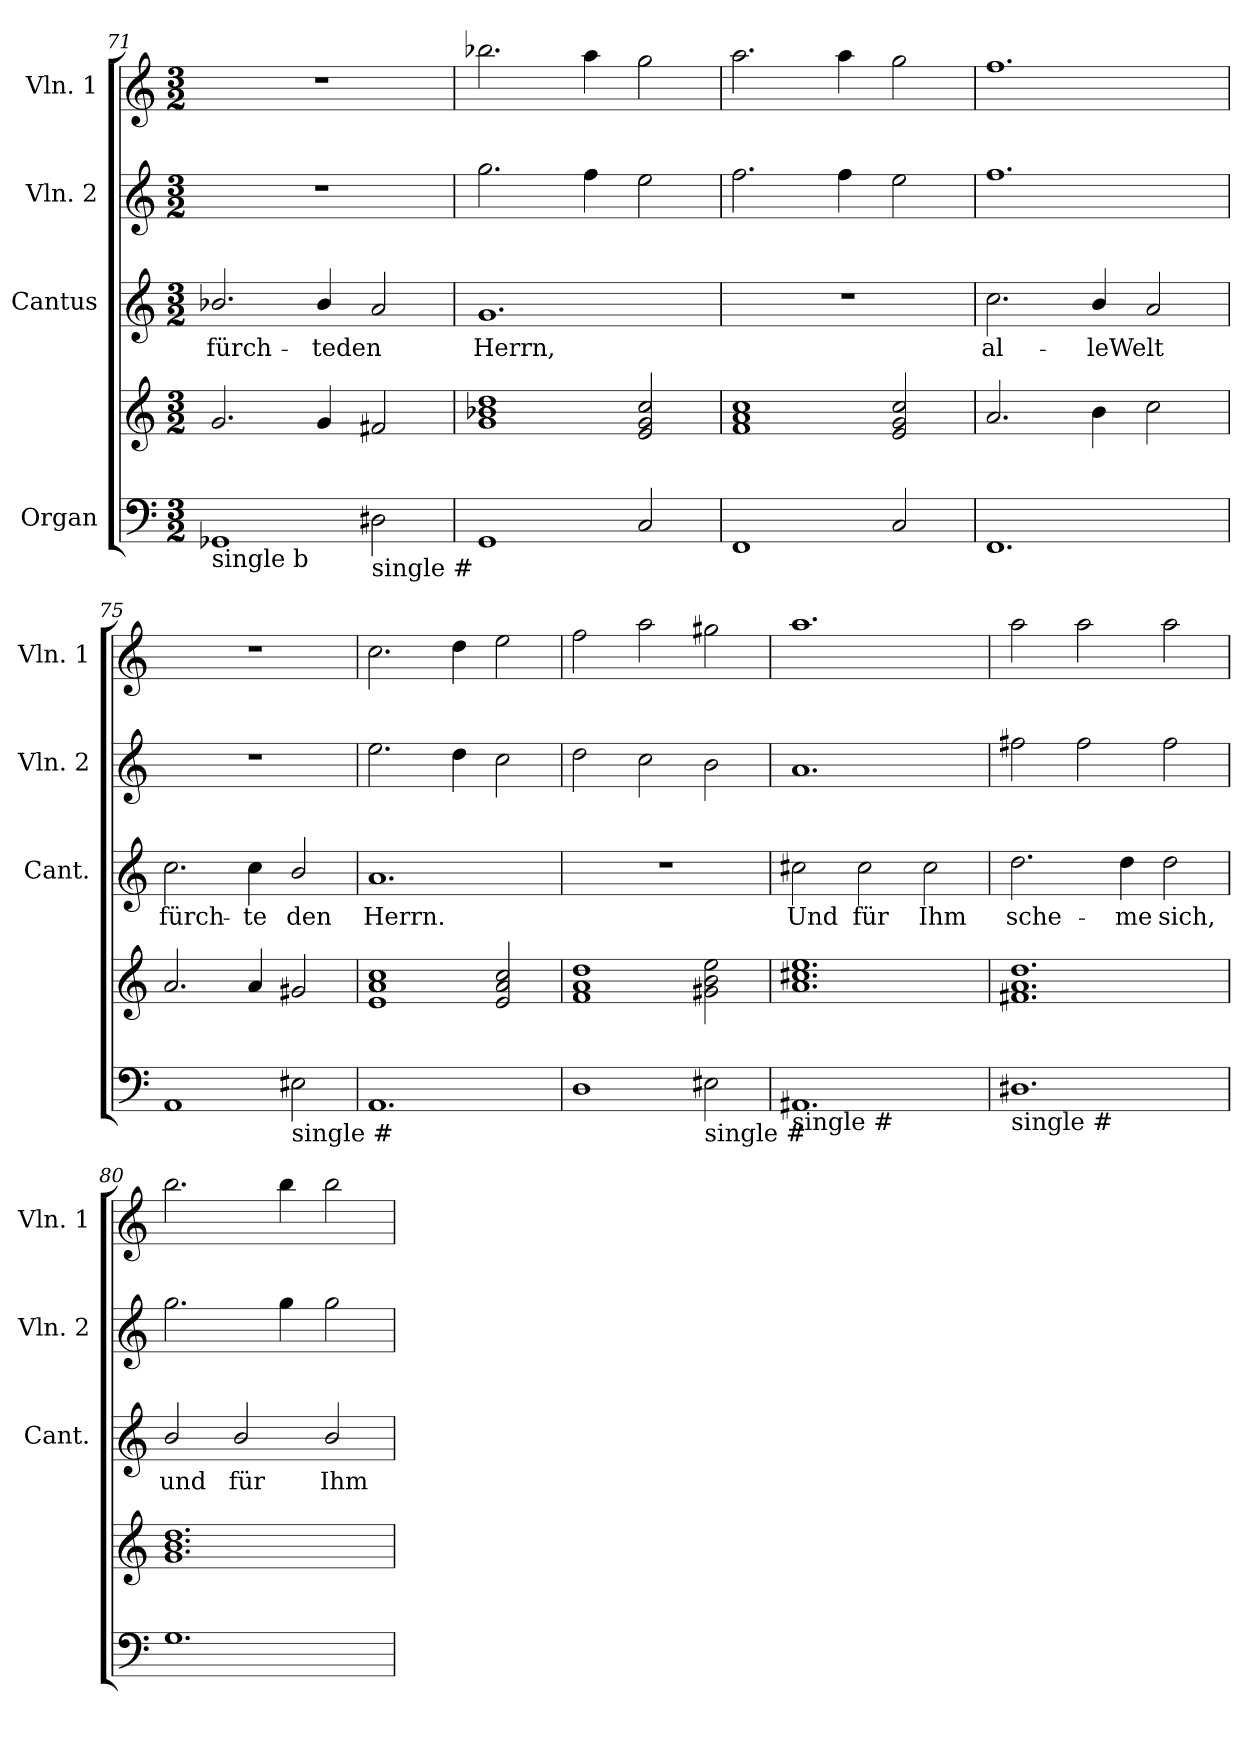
**kern	**kern	**kern	**text	**kern	**kern
*part4	*part4	*part3	*part3	*part2	*part1
*staff5	*staff4	*staff3	*staff3	*staff2	*staff1
*I"Organ	*	*I"Cantus	*	*I"Vln. 2	*I"Vln. 1
*	*	*I'Cant.	*	*I'Vln. 2	*I'Vln. 1
*clefF4	*clefG2	*clefG2	*	*clefG2	*clefG2
*k[]	*k[]	*k[]	*	*k[]	*k[]
*C:	*C:	*C:	*	*C:	*C:
*M3/2	*M3/2	*M3/2	*	*M3/2	*M3/2
=71	=71	=71	=71	=71	=71
!LO:TX:b:t=single b	!	!	!	!	!
!	!	!	!LO:LY:b	!	!
1GG-	2.g/	2.b-X/	fürch-	1.r	1.r
!	!	!	!LO:LY:b	!	!
.	4g/	4b-/	-teden	.	.
!LO:TX:b:t=single #	!	!	!	!	!
2D#\	2f#X/	2a/	.	.	.
=72	=72	=72	=72	=72	=72
!	!	!	!LO:LY:b	!	!
1GG	1g 1b-X 1dd	1.g	Herrn,	2.gg\	2.bb-X\
.	.	.	.	4ff\	4aa\
2C/	2e/ 2g/ 2cc/	.	.	2ee\	2gg\
=73	=73	=73	=73	=73	=73
1FF	1f 1a 1cc	1.r	.	2.ff\	2.aa\
.	.	.	.	4ff\	4aa\
2C/	2e/ 2g/ 2cc/	.	.	2ee\	2gg\
!!LO:PB:g=z
=74	=74	=74	=74	=74	=74
!	!	!	!LO:LY:b	!	!
1.FF	2.a/	2.cc\	al-	1.ff	1.ff
!	!	!	!LO:LY:b	!	!
.	4b\	4b/	-leWelt	.	.
.	2cc\	2a/	.	.	.
=75	=75	=75	=75	=75	=75
!	!	!	!LO:LY:b	!	!
1AA	2.a/	2.cc\	fürch-	1.r	1.r
!	!	!	!LO:LY:b	!	!
.	4a/	4cc\	-te	.	.
!LO:TX:b:t=single #	!	!	!	!	!
!	!	!	!LO:LY:b	!	!
2E#\	2g#X/	2b/	den	.	.
=76	=76	=76	=76	=76	=76
!	!	!	!LO:LY:b	!	!
1.AA	1e 1a 1cc	1.a	Herrn.	2.ee\	2.cc\
.	.	.	.	4dd\	4dd\
.	2e/ 2a/ 2cc/	.	.	2cc\	2ee\
=77	=77	=77	=77	=77	=77
1D	1f 1a 1dd	1.r	.	2dd\	2ff\
.	.	.	.	2cc\	2aa\
!LO:TX:b:t=single #	!	!	!	!	!
2E#\	2g#X\ 2b\ 2ee\	.	.	2b\	2gg#X\
=78	=78	=78	=78	=78	=78
!LO:TX:b:t=single #	!	!	!	!	!
!	!	!	!LO:LY:b	!	!
1.AA#	1.a 1.cc#X 1.ee	2cc#X\	Und	1.a	1.aa
!	!	!	!LO:LY:b	!	!
.	.	2cc#\	für	.	.
!	!	!	!LO:LY:b	!	!
.	.	2cc#\	Ihm	.	.
=79	=79	=79	=79	=79	=79
!LO:TX:b:t=single #	!	!	!	!	!
!	!	!	!LO:LY:b	!	!
1.D#	1.f#X 1.a 1.dd	2.dd\	sche-	2ff#X\	2aa\
.	.	.	.	2ff#\	2aa\
!	!	!	!LO:LY:b	!	!
.	.	4dd\	-me	.	.
!	!	!	!LO:LY:b	!	!
.	.	2dd\	sich,	2ff#\	2aa\
=80	=80	=80	=80	=80	=80
!	!	!	!LO:LY:b	!	!
1.G	1.g 1.b 1.dd	2b/	und	2.gg\	2.bb\
!	!	!	!LO:LY:b	!	!
.	.	2b/	für	.	.
.	.	.	.	4gg\	4bb\
!	!	!	!LO:LY:b	!	!
.	.	2b/	Ihm	2gg\	2bb\
=	=	=	=	=	=
*-	*-	*-	*-	*-	*-
